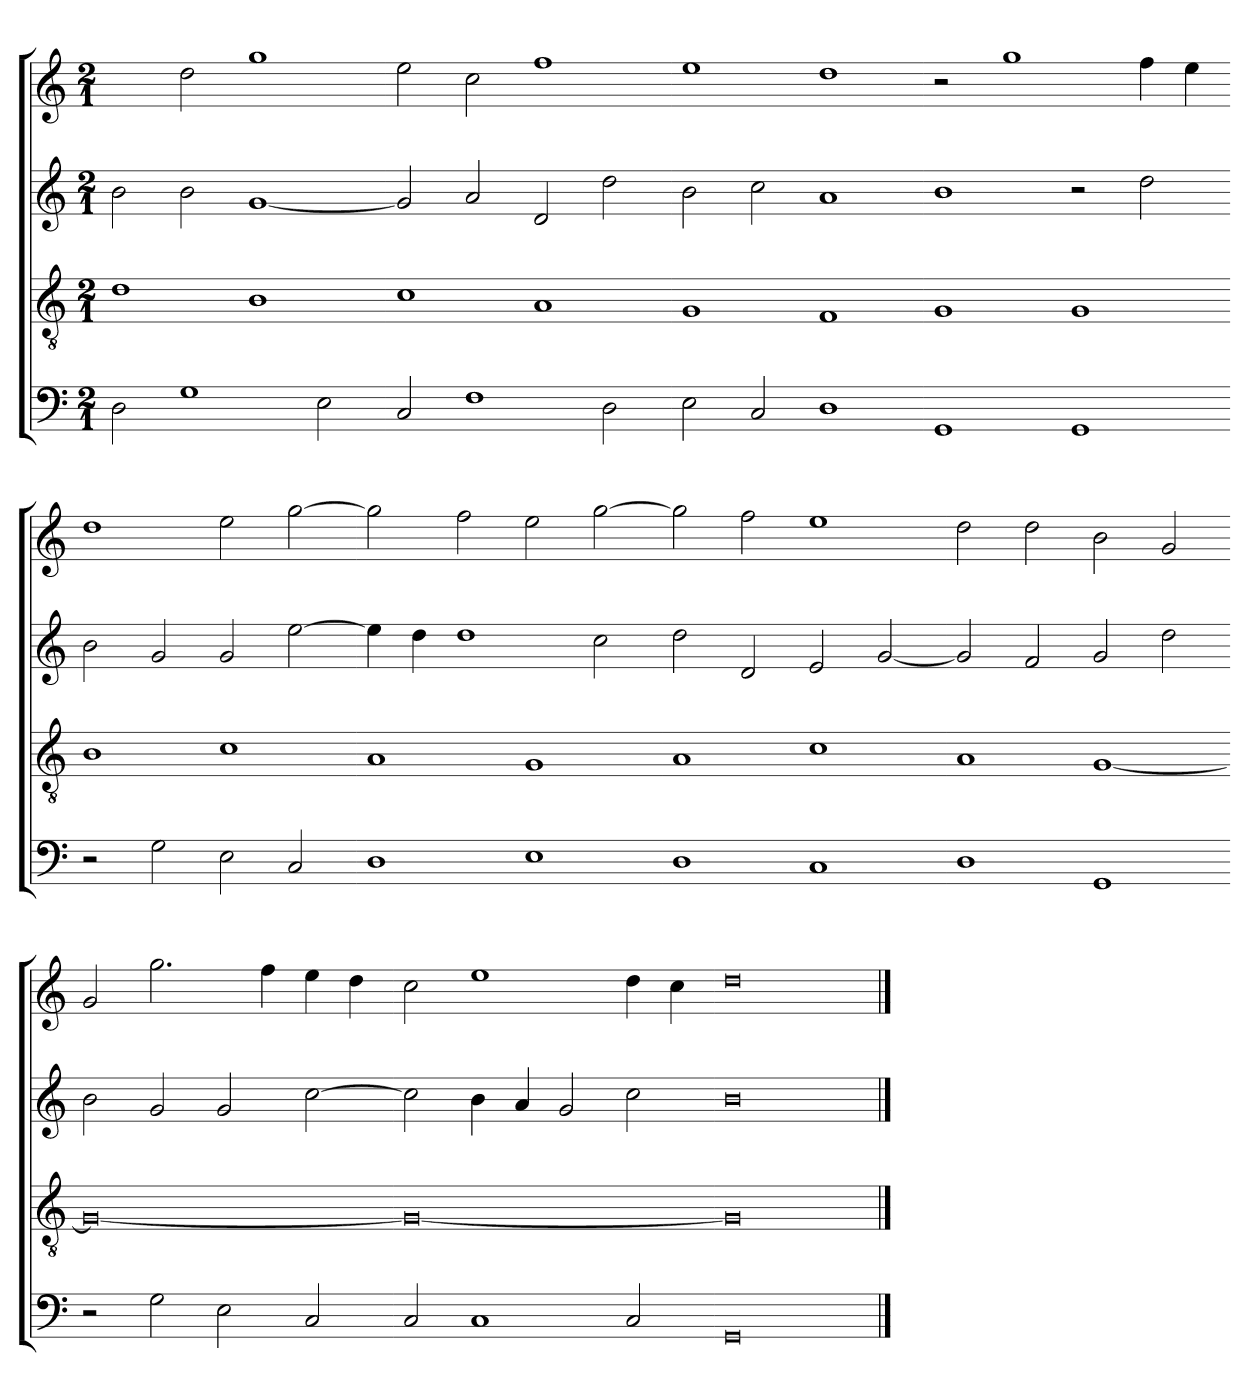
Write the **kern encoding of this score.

**kern	**kern	**kern	**kern
*part4	*part3	*part2	*part1
*staff4	*staff3	*staff2	*staff1
*clefF4	*clefGv2	*clefG2	*clefG2
*k[]	*k[]	*k[]	*k[]
*M2/1	*M2/1	*M2/1	*M2/1
=	=	=	=
2D	1d	2b	2ryy
1G	.	2b	2dd
.	1B	[1g	1gg
2E	.	.	.
=-	=-	=-	=-
2C	1c	2g]	2ee
1F	.	2a	2cc
.	1A	2d	1ff
2D	.	2dd	.
=-	=-	=-	=-
2E	1G	2b	1ee
2C	.	2cc	.
1D	1F	1a	1dd
=-	=-	=-	=-
1GG	1G	1b	2r
.	.	.	1gg
1GG	1G	2r	.
.	.	2dd	4ff
.	.	.	4ee
=-	=-	=-	=-
2r	1B	2b	1dd
2G	.	2g	.
2E	1c	2g	2ee
2C	.	[2ee	[2gg
=-	=-	=-	=-
1D	1A	4ee]	2gg]
.	.	4dd	.
.	.	1dd	2ff
1E	1G	.	2ee
.	.	2cc	[2gg
=-	=-	=-	=-
1D	1A	2dd	2gg]
.	.	2d	2ff
1C	1c	2e	1ee
.	.	[2g	.
=-	=-	=-	=-
1D	1A	2g]	2dd
.	.	2f	2dd
1GG	[1G	2g	2b
.	.	2dd	2g
=-	=-	=-	=-
2r	0G_	2b	2g
2G	.	2g	2.gg
2E	.	2g	.
.	.	.	4ff
2C	.	[2cc	4ee
.	.	.	4dd
=-	=-	=-	=-
2C	0G_	2cc]	2cc
1C	.	4b	1ee
.	.	4a	.
.	.	2g	.
2C	.	2cc	4dd
.	.	.	4cc
=-	=-	=-	=-
0GG	0G]	0b	0dd
==	==	==	==
*-	*-	*-	*-
